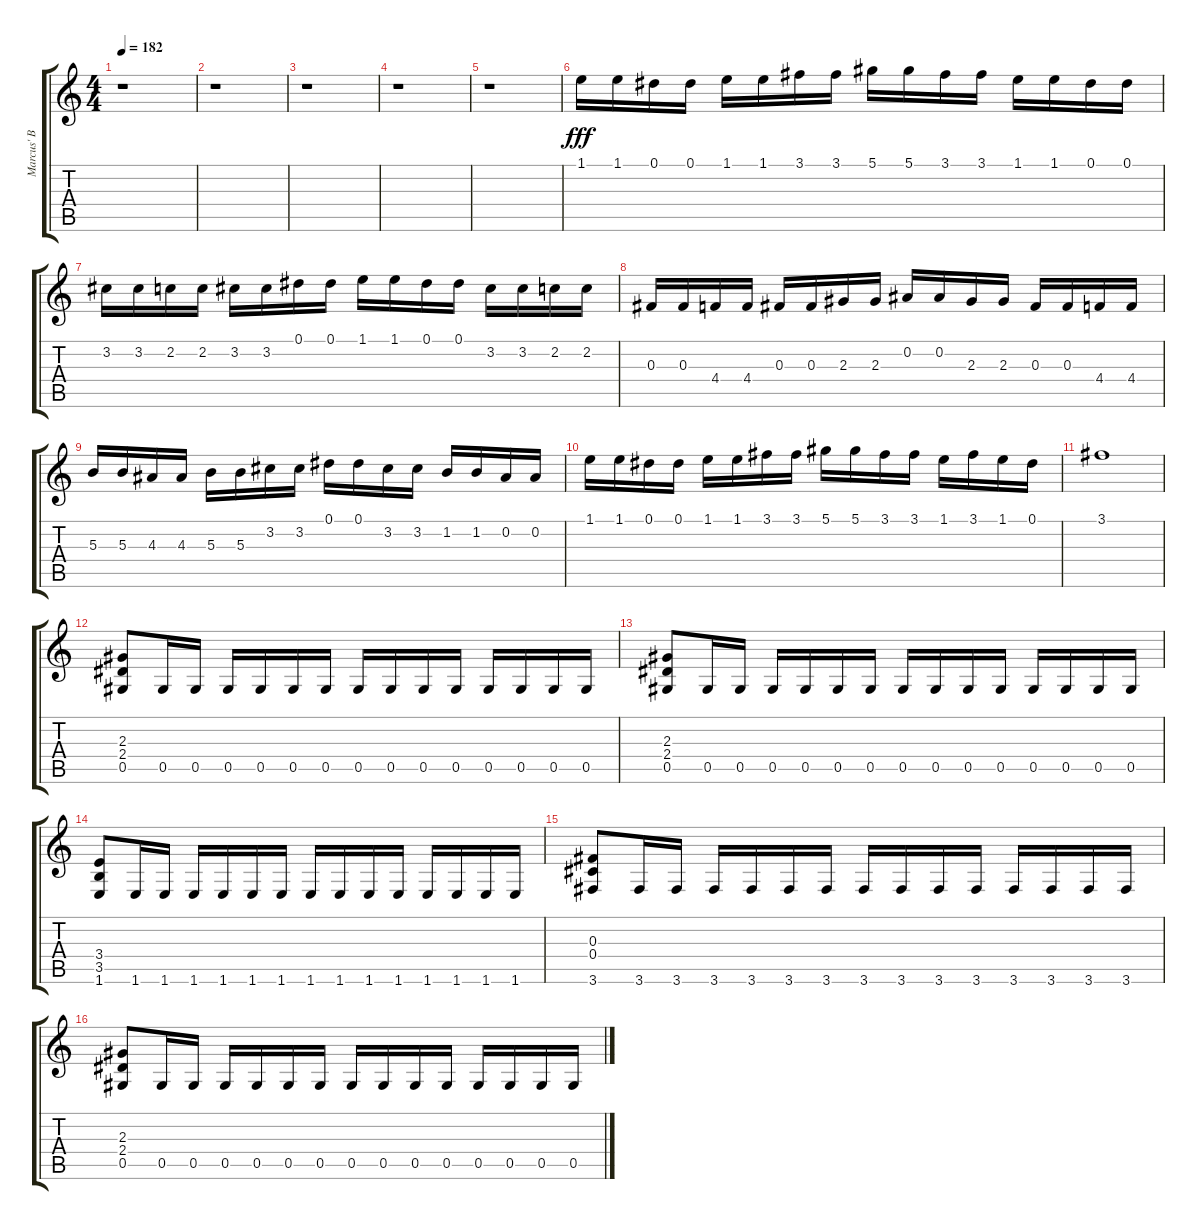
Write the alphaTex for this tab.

\track ("Marcus' B" "Marcus' B") {instrument distortionguitar}
\staff {score tabs}
\tuning (Eb4 Bb3 Gb3 Db3 Ab2 Eb2) {hide}
\ts (4 4)
\tempo 182
\clef g2
\ks c
r.1{dy fff} |
r.1 |
r.1 |
r.1 |
r.1 |
1.1.16 1.1.16 0.1.16 0.1.16 1.1.16 1.1.16 3.1.16 3.1.16 5.1.16 5.1.16 3.1.16 3.1.16 1.1.16 1.1.16 0.1.16 0.1.16 |
3.2.16 3.2.16 2.2.16 2.2.16 3.2.16 3.2.16 0.1.16 0.1.16 1.1.16 1.1.16 0.1.16 0.1.16 3.2.16 3.2.16 2.2.16 2.2.16 |
0.3.16 0.3.16 4.4.16 4.4.16 0.3.16 0.3.16 2.3.16 2.3.16 0.2.16 0.2.16 2.3.16 2.3.16 0.3.16 0.3.16 4.4.16 4.4.16 |
5.3.16 5.3.16 4.3.16 4.3.16 5.3.16 5.3.16 3.2.16 3.2.16 0.1.16 0.1.16 3.2.16 3.2.16 1.2.16 1.2.16 0.2.16 0.2.16 |
1.1.16 1.1.16 0.1.16 0.1.16 1.1.16 1.1.16 3.1.16 3.1.16 5.1.16 5.1.16 3.1.16 3.1.16 1.1.16 3.1.16 1.1.16 0.1.16 |
3.1.1 |
(2.3 2.4 0.5).8 0.5.16 0.5.16 0.5.16 0.5.16 0.5.16 0.5.16 0.5.16 0.5.16 0.5.16 0.5.16 0.5.16 0.5.16 0.5.16 0.5.16 |
(2.3 2.4 0.5).8 0.5.16 0.5.16 0.5.16 0.5.16 0.5.16 0.5.16 0.5.16 0.5.16 0.5.16 0.5.16 0.5.16 0.5.16 0.5.16 0.5.16 |
(3.4 3.5 1.6).8 1.6.16 1.6.16 1.6.16 1.6.16 1.6.16 1.6.16 1.6.16 1.6.16 1.6.16 1.6.16 1.6.16 1.6.16 1.6.16 1.6.16 |
(0.3 0.4 3.6).8 3.6.16 3.6.16 3.6.16 3.6.16 3.6.16 3.6.16 3.6.16 3.6.16 3.6.16 3.6.16 3.6.16 3.6.16 3.6.16 3.6.16 |
(2.3 2.4 0.5).8 0.5.16 0.5.16 0.5.16 0.5.16 0.5.16 0.5.16 0.5.16 0.5.16 0.5.16 0.5.16 0.5.16 0.5.16 0.5.16 0.5.16
